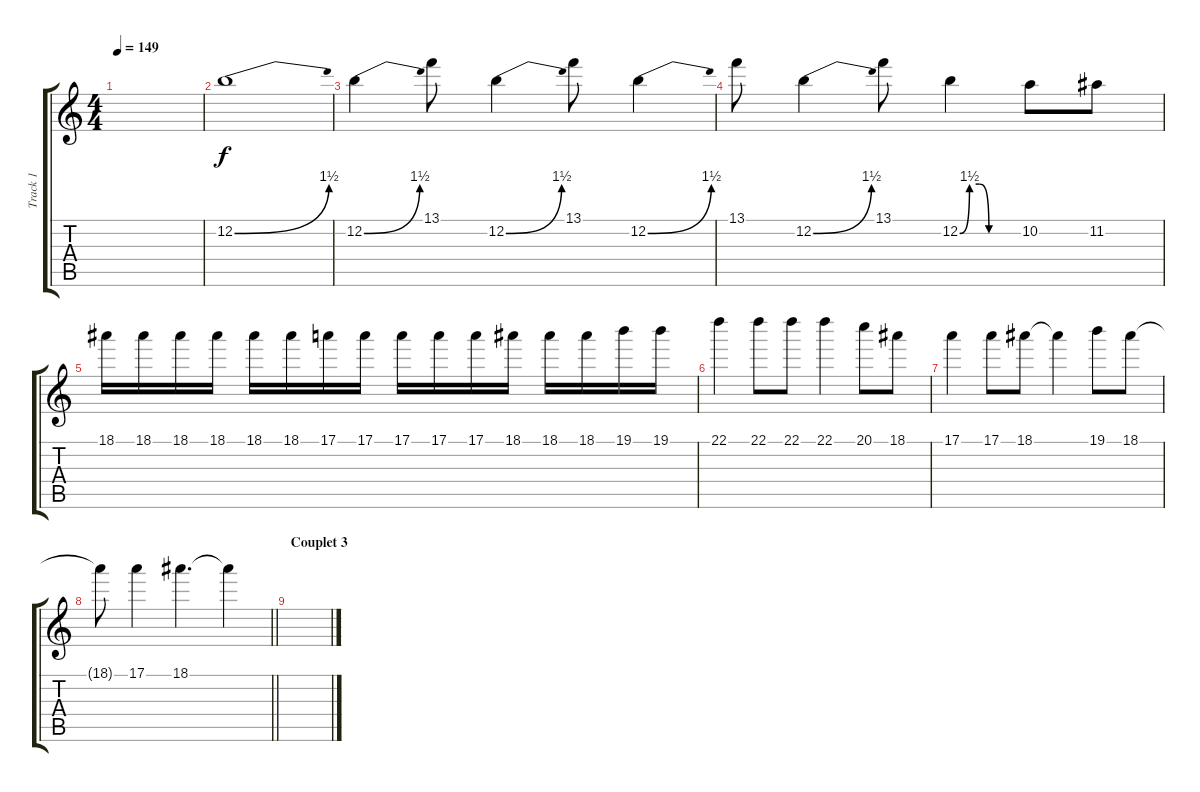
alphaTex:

\track ("Track 1" "Track 1") {instrument distortionguitar}
\staff {score tabs}
\tuning (E4 B3 G3 D3 A2 D2) {hide}
\ts (4 4)
\tempo 149
\clef g2
\ks c
|
12.2{be (bend 0 0 60 6)}.1 |
12.2{be (bend 0 0 60 6)}.4 13.1.8 12.2{be (bend 0 0 60 6)}.4 13.1.8 12.2{be (bend 0 0 60 6)}.4 |
13.1.8 12.2{be (bend 0 0 60 6)}.4 13.1.8 12.2{be (custom 0 0 10 6 20 6 30 0 60 0)}.4 10.2.8 11.2.8 |
18.1.16 18.1.16 18.1.16 18.1.16 18.1.16 18.1.16 17.1.16 17.1.16 17.1.16 17.1.16 17.1.16 18.1.16 18.1.16 18.1.16 19.1.16 19.1.16 |
22.1.4 22.1.8 22.1.8 22.1.4 20.1.8 18.1.8 |
17.1.4 17.1.8 18.1.8 18.1{t}.4 19.1.8 18.1.8 |
\barLineRight lightlight
18.1{t}.8 17.1.4 18.1.4{d} 18.1{t}.4 |
\section ("" "Couplet 3")
